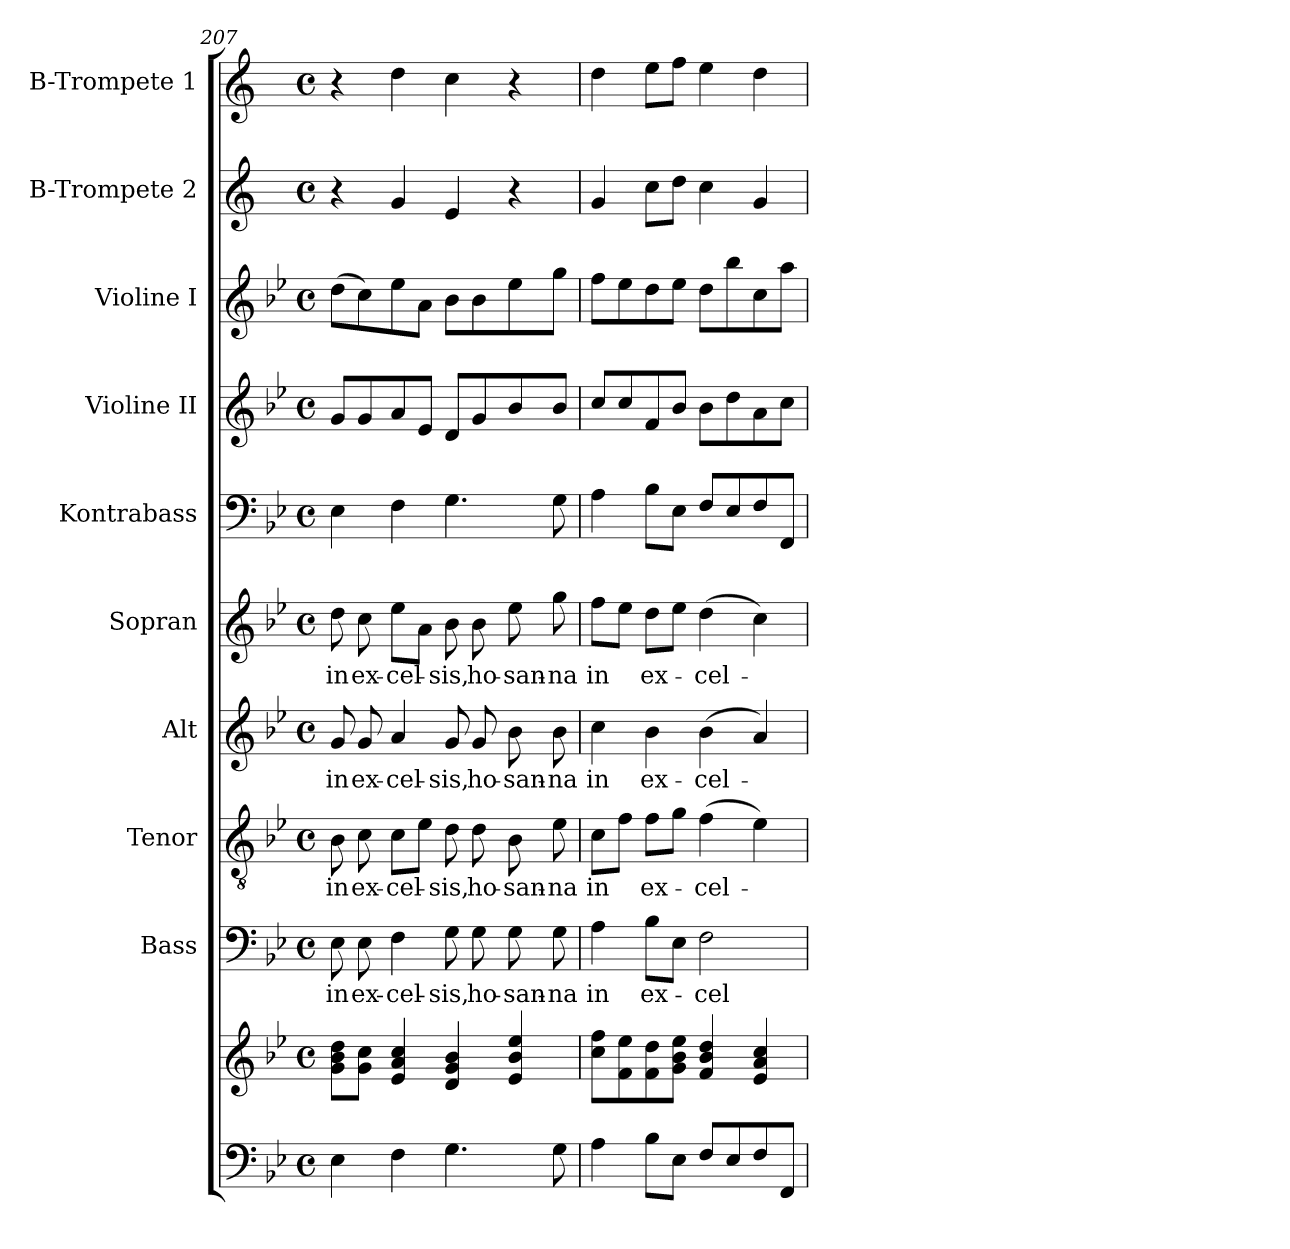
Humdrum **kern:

**kern	**kern	**kern	**text	**kern	**text	**kern	**text	**kern	**text	**kern	**kern	**kern	**kern	**kern
*part10	*part10	*part9	*part9	*part8	*part8	*part7	*part7	*part6	*part6	*part5	*part4	*part3	*part2	*part1
*staff11	*staff10	*staff9	*staff9	*staff8	*staff8	*staff7	*staff7	*staff6	*staff6	*staff5	*staff4	*staff3	*staff2	*staff1
*	*	*I"Bass	*	*I"Tenor	*	*I"Alt	*	*I"Sopran	*	*I"Kontrabass	*I"Violine II	*I"Violine I	*I"B-Trompete 2	*I"B-Trompete 1
*	*	*I'B.	*	*I'T.	*	*I'A.	*	*I'S.	*	*I'Kb.	*I'Vl. II	*I'Vl. I	*I'B Trp. 2	*I'B Trp. 1
*clefF4	*clefG2	*clefF4	*	*clefGv2	*	*clefG2	*	*clefG2	*	*clefF4	*clefG2	*clefG2	*clefG2	*clefG2
*	*	*	*	*	*	*	*	*	*	*ITrd7c12	*	*	*ITrd1c2	*ITrd1c2
*k[b-e-]	*k[b-e-]	*k[b-e-]	*	*k[b-e-]	*	*k[b-e-]	*	*k[b-e-]	*	*k[b-e-]	*k[b-e-]	*k[b-e-]	*k[b-e-]	*k[b-e-]
*B-:	*B-:	*B-:	*	*B-:	*	*B-:	*	*B-:	*	*B-:	*B-:	*B-:	*B-:	*B-:
*M4/4	*M4/4	*M4/4	*	*M4/4	*	*M4/4	*	*M4/4	*	*M4/4	*M4/4	*M4/4	*M4/4	*M4/4
*met(c)	*met(c)	*met(c)	*	*met(c)	*	*met(c)	*	*met(c)	*	*met(c)	*met(c)	*met(c)	*met(c)	*met(c)
=207	=207	=207	=207	=207	=207	=207	=207	=207	=207	=207	=207	=207	=207	=207
!	!	!	!LO:LY:b	!	!LO:LY:b	!	!LO:LY:b	!	!LO:LY:b	!	!	!	!	!
4E-\	8g\ 8b-\ 8dd\L	8E-\	in	8B-\	in	8g/	in	8dd\	in	4EE-\	8g/L	(>8dd\L	4r	4r
!	!	!	!LO:LY:b	!	!LO:LY:b	!	!LO:LY:b	!	!LO:LY:b	!	!	!	!	!
.	8g\ 8cc\J	8E-\	ex-	8c\	ex-	8g/	ex-	8cc\	ex-	.	8g/	8cc\)	.	.
!	!	!	!LO:LY:b	!	!LO:LY:b	!	!LO:LY:b	!	!LO:LY:b	!	!	!	!	!
4F\	4e-/ 4a/ 4cc/	4F\	-cel-	8c\L	-cel-	4a/	-cel-	8ee-\L	-cel-	4FF\	8a/	8ee-\	4f/	4cc\
.	.	.	.	8e-\J	.	.	.	8a\J	.	.	8e-/J	8a\J	.	.
!	!	!	!LO:LY:b	!	!LO:LY:b	!	!LO:LY:b	!	!LO:LY:b	!	!	!	!	!
4.G\	4d/ 4g/ 4b-/	8G\	-sis,	8d\	-sis,	8g/	-sis,	8b-\	-sis,	4.GG\	8d/L	8b-\L	4d/	4b-\
!	!	!	!LO:LY:b	!	!LO:LY:b	!	!LO:LY:b	!	!LO:LY:b	!	!	!	!	!
.	.	8G\	ho-	8d\	ho-	8g/	ho-	8b-\	ho-	.	8g/	8b-\	.	.
!	!	!	!LO:LY:b	!	!LO:LY:b	!	!LO:LY:b	!	!LO:LY:b	!	!	!	!	!
.	4e-/ 4b-/ 4ee-/	8G\	-san-	8B-\	-san-	8b-\	-san-	8ee-\	-san-	.	8b-/	8ee-\	4r	4r
!	!	!	!LO:LY:b	!	!LO:LY:b	!	!LO:LY:b	!	!LO:LY:b	!	!	!	!	!
8G\	.	8G\	-na	8e-\	-na	8b-\	-na	8gg\	-na	8GG\	8b-/J	8gg\J	.	.
=208	=208	=208	=208	=208	=208	=208	=208	=208	=208	=208	=208	=208	=208	=208
!	!	!	!LO:LY:b	!	!LO:LY:b	!	!LO:LY:b	!	!LO:LY:b	!	!	!	!	!
4A\	8cc\ 8ff\L	4A\	in	8c\L	in	4cc\	in	8ff\L	in	4AA\	8cc/L	8ff\L	4f/	4cc\
.	8f\ 8ee-\	.	.	8f\J	.	.	.	8ee-\J	.	.	8cc/	8ee-\	.	.
!	!	!	!LO:LY:b	!	!LO:LY:b	!	!LO:LY:b	!	!LO:LY:b	!	!	!	!	!
8B-\L	8f\ 8dd\	8B-\L	ex-	8f\L	ex-	4b-\	ex-	8dd\L	ex-	8BB-\L	8f/	8dd\	8b-\L	8dd\L
8E-\J	8g\ 8b-\ 8ee-\J	8E-\J	.	8g\J	.	.	.	8ee-\J	.	8EE-\J	8b-/J	8ee-\J	8cc\J	8ee-\J
!	!	!	!LO:LY:b	!	!LO:LY:b	!	!LO:LY:b	!	!LO:LY:b	!	!	!	!	!
8F/L	4f/ 4b-/ 4dd/	2F\	-cel-	(>4f\	-cel-	(>4b-\	-cel-	(>4dd\	-cel-	8FF/L	8b-\L	8dd\L	4b-\	4dd\
8E-/	.	.	.	.	.	.	.	.	.	8EE-/	8dd\	8bb-\	.	.
8F/	4e-/ 4a/ 4cc/	.	.	4e-\)	.	4a/)	.	4cc\)	.	8FF/	8a\	8cc\	4f/	4cc\
8FF/J	.	.	.	.	.	.	.	.	.	8FFF/J	8cc\J	8aa\J	.	.
=	=	=	=	=	=	=	=	=	=	=	=	=	=	=
*-	*-	*-	*-	*-	*-	*-	*-	*-	*-	*-	*-	*-	*-	*-
